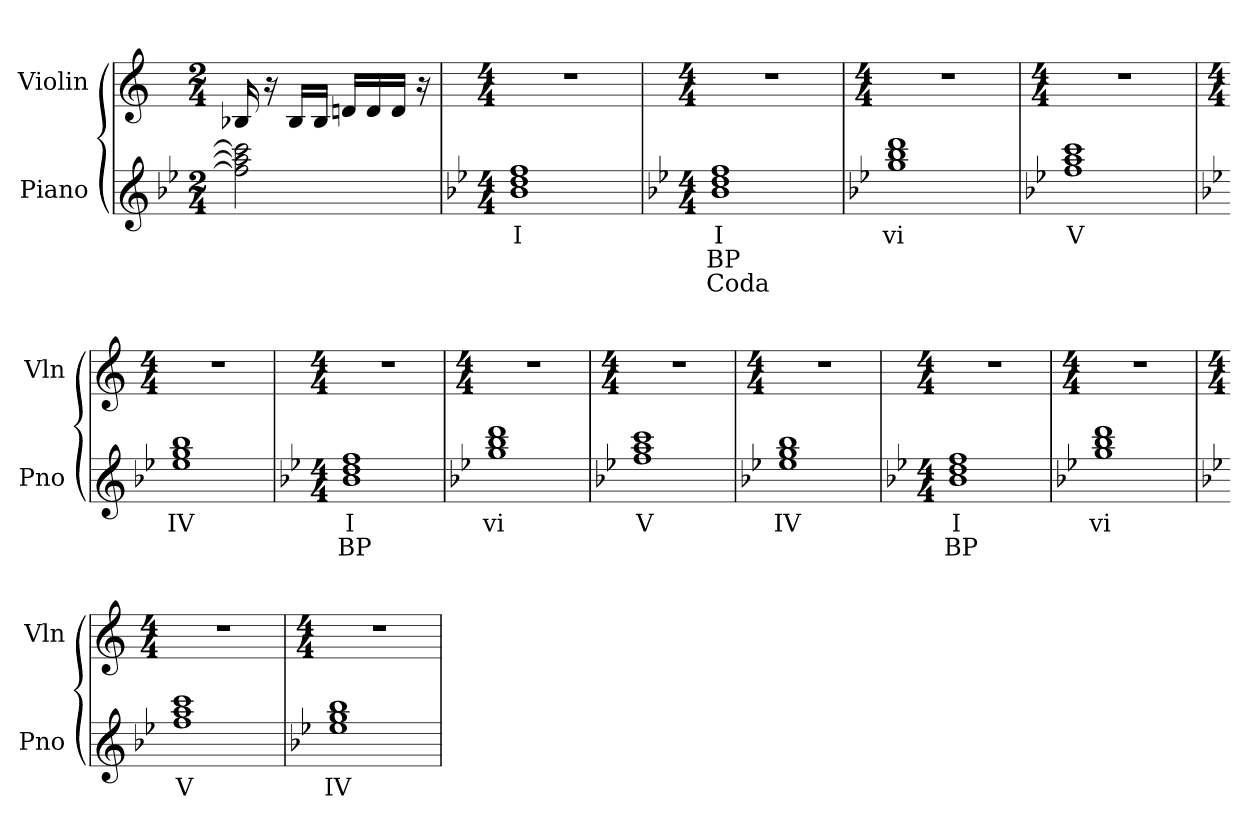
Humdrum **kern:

**kern	**text	**text	**text	**kern
*part2	*part2	*part2	*part2	*part1
*staff2	*staff2	*staff2	*staff2	*staff1
*I"Piano	*	*	*	*I"Violin
*I'Pno	*	*	*	*I'Vln
*k[b-e-]	*	*	*	*
*B-:	*	*	*	*
*M2/4	*	*	*	*M2/4
=	=	=	=	=
2ff] 2aa] 2ccc]	.	.	.	16B-X
.	.	.	.	16r
.	.	.	.	16B-LL
.	.	.	.	16B-JJ
.	.	.	.	16dnLL
.	.	.	.	16d
.	.	.	.	16dJJ
.	.	.	.	16r
=	=	=	=	=
*k[b-e-]	*	*	*	*
*B-:	*	*	*	*
*M4/4	*	*	*	*M4/4
1b- 1dd 1ff	I	.	.	1r
=	=	=	=	=
*k[b-e-]	*	*	*	*
*B-:	*	*	*	*
*M4/4	*	*	*	*M4/4
1b- 1dd 1ff	I	BP	Coda	1r
=	=	=	=	=
*k[b-e-]	*	*	*	*
*B-:	*	*	*	*
*	*	*	*	*M4/4
1gg 1bb- 1ddd	vi	.	.	1r
=	=	=	=	=
*k[b-e-]	*	*	*	*
*B-:	*	*	*	*
*	*	*	*	*M4/4
1ff 1aa 1ccc	V	.	.	1r
=	=	=	=	=
*k[b-e-]	*	*	*	*
*B-:	*	*	*	*
*	*	*	*	*M4/4
1ee- 1gg 1bb-	IV	.	.	1r
=	=	=	=	=
*k[b-e-]	*	*	*	*
*B-:	*	*	*	*
*M4/4	*	*	*	*M4/4
1b- 1dd 1ff	I	BP	.	1r
=	=	=	=	=
*k[b-e-]	*	*	*	*
*B-:	*	*	*	*
*	*	*	*	*M4/4
1gg 1bb- 1ddd	vi	.	.	1r
=	=	=	=	=
*k[b-e-]	*	*	*	*
*B-:	*	*	*	*
*	*	*	*	*M4/4
1ff 1aa 1ccc	V	.	.	1r
=	=	=	=	=
*k[b-e-]	*	*	*	*
*B-:	*	*	*	*
*	*	*	*	*M4/4
1ee- 1gg 1bb-	IV	.	.	1r
=	=	=	=	=
*k[b-e-]	*	*	*	*
*B-:	*	*	*	*
*M4/4	*	*	*	*M4/4
1b- 1dd 1ff	I	BP	.	1r
=	=	=	=	=
*k[b-e-]	*	*	*	*
*B-:	*	*	*	*
*	*	*	*	*M4/4
1gg 1bb- 1ddd	vi	.	.	1r
=	=	=	=	=
*k[b-e-]	*	*	*	*
*B-:	*	*	*	*
*	*	*	*	*M4/4
1ff 1aa 1ccc	V	.	.	1r
=	=	=	=	=
*k[b-e-]	*	*	*	*
*B-:	*	*	*	*
*	*	*	*	*M4/4
1ee- 1gg 1bb-	IV	.	.	1r
=	=	=	=	=
*-	*-	*-	*-	*-
